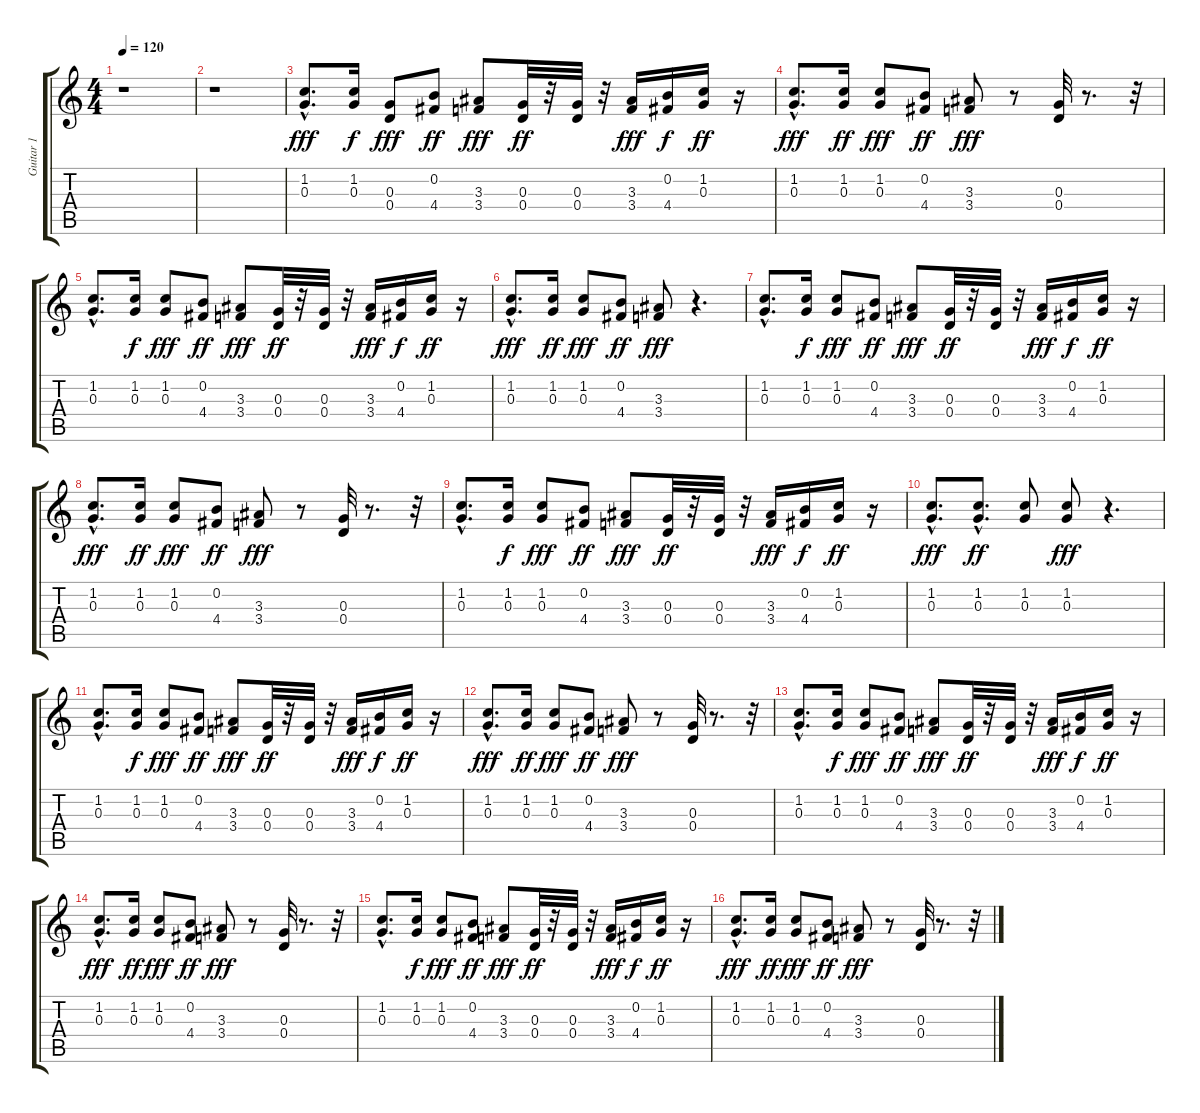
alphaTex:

\track ("Guitar 1" "Guitar 1") {instrument electricguitarjazz}
\staff {score tabs}
\tuning (E4 B3 G3 D3 A2 E2) {hide}
\ts (4 4)
\tempo 120
\clef g2
\ks c
r.1{dy fff instrument electricguitarjazz} |
r.1 |
(1.2{hac} 0.3{hac}).8{d} (1.2 0.3).16{dy f} (0.3 0.4).8{dy fff} (0.2 4.4).8{dy ff} (3.3 3.4).8{dy fff} (0.3 0.4).32{dy ff} r.32 (0.3 0.4).32 r.32 (3.3 3.4).16{dy fff} (0.2 4.4).16{dy f} (1.2 0.3).16{dy ff} r.16 |
(1.2{hac} 0.3{hac}).8{d dy fff} (1.2 0.3).16{dy ff} (1.2 0.3).8{dy fff} (0.2 4.4).8{dy ff} (3.3 3.4).8{dy fff} r.8 (0.3 0.4).32 r.8{d} r.32 |
(1.2{hac} 0.3{hac}).8{d} (1.2 0.3).16{dy f} (1.2 0.3).8{dy fff} (0.2 4.4).8{dy ff} (3.3 3.4).8{dy fff} (0.3 0.4).32{dy ff} r.32 (0.3 0.4).32 r.32 (3.3 3.4).16{dy fff} (0.2 4.4).16{dy f} (1.2 0.3).16{dy ff} r.16 |
(1.2{hac} 0.3{hac}).8{d dy fff} (1.2 0.3).16{dy ff} (1.2 0.3).8{dy fff} (0.2 4.4).8{dy ff} (3.3 3.4).8{dy fff} r.4{d} |
(1.2{hac} 0.3{hac}).8{d} (1.2 0.3).16{dy f} (1.2 0.3).8{dy fff} (0.2 4.4).8{dy ff} (3.3 3.4).8{dy fff} (0.3 0.4).32{dy ff} r.32 (0.3 0.4).32 r.32 (3.3 3.4).16{dy fff} (0.2 4.4).16{dy f} (1.2 0.3).16{dy ff} r.16 |
(1.2{hac} 0.3{hac}).8{d dy fff} (1.2 0.3).16{dy ff} (1.2 0.3).8{dy fff} (0.2 4.4).8{dy ff} (3.3 3.4).8{dy fff} r.8 (0.3 0.4).32 r.8{d} r.32 |
(1.2{hac} 0.3{hac}).8{d} (1.2 0.3).16{dy f} (1.2 0.3).8{dy fff} (0.2 4.4).8{dy ff} (3.3 3.4).8{dy fff} (0.3 0.4).32{dy ff} r.32 (0.3 0.4).32 r.32 (3.3 3.4).16{dy fff} (0.2 4.4).16{dy f} (1.2 0.3).16{dy ff} r.16 |
(1.2{hac} 0.3{hac}).8{d dy fff} (1.2{hac} 0.3{hac}).8{d dy ff} (1.2 0.3).8 (1.2 0.3).8{dy fff} r.4{d} |
(1.2{hac} 0.3{hac}).8{d} (1.2 0.3).16{dy f} (1.2 0.3).8{dy fff} (0.2 4.4).8{dy ff} (3.3 3.4).8{dy fff} (0.3 0.4).32{dy ff} r.32 (0.3 0.4).32 r.32 (3.3 3.4).16{dy fff} (0.2 4.4).16{dy f} (1.2 0.3).16{dy ff} r.16 |
(1.2{hac} 0.3{hac}).8{d dy fff} (1.2 0.3).16{dy ff} (1.2 0.3).8{dy fff} (0.2 4.4).8{dy ff} (3.3 3.4).8{dy fff} r.8 (0.3 0.4).32 r.8{d} r.32 |
(1.2{hac} 0.3{hac}).8{d} (1.2 0.3).16{dy f} (1.2 0.3).8{dy fff} (0.2 4.4).8{dy ff} (3.3 3.4).8{dy fff} (0.3 0.4).32{dy ff} r.32 (0.3 0.4).32 r.32 (3.3 3.4).16{dy fff} (0.2 4.4).16{dy f} (1.2 0.3).16{dy ff} r.16 |
(1.2{hac} 0.3{hac}).8{d dy fff} (1.2 0.3).16{dy ff} (1.2 0.3).8{dy fff} (0.2 4.4).8{dy ff} (3.3 3.4).8{dy fff} r.8 (0.3 0.4).32 r.8{d} r.32 |
(1.2{hac} 0.3{hac}).8{d} (1.2 0.3).16{dy f} (1.2 0.3).8{dy fff} (0.2 4.4).8{dy ff} (3.3 3.4).8{dy fff} (0.3 0.4).32{dy ff} r.32 (0.3 0.4).32 r.32 (3.3 3.4).16{dy fff} (0.2 4.4).16{dy f} (1.2 0.3).16{dy ff} r.16 |
(1.2{hac} 0.3{hac}).8{d dy fff} (1.2 0.3).16{dy ff} (1.2 0.3).8{dy fff} (0.2 4.4).8{dy ff} (3.3 3.4).8{dy fff} r.8 (0.3 0.4).32 r.8{d} r.32
